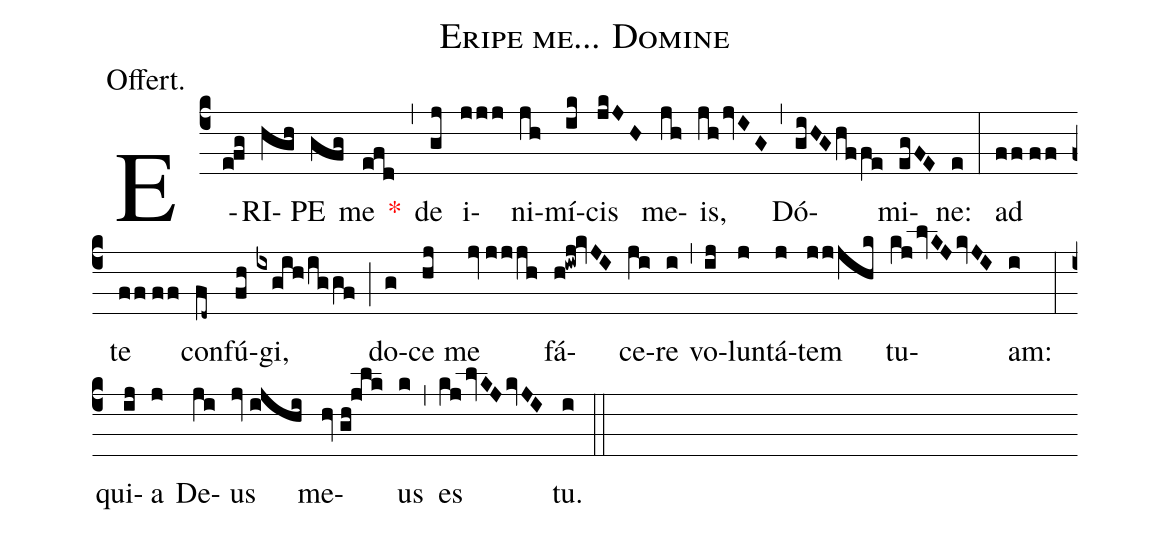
name:Eripe me... Domine;
annotation:Offert.;
mode:III.;
office-part:Offertory;
%%
(c4) E(e!fg)RI(hgh)PE(gfg) me(efd) <v>\red{*}</v>(,) de(gj) i(jjj)ni(jh)mí(ik)cis(jkJH) me(jh)is,(jhjvIG) (,) Dó(giHGhffe)mi(egFE)ne:(e) (:) ad(ff//ff) te(ff//ff) con(fd~)fú(fh)gi,(ixgih/iggf) (;) do(g)ce(hj) me(jv//jjjh) fá(h!iwj!kvJI)ce(ji)re(i) (,) vo(ij)lun(j)tá(j)tem(jjjhk) tu(kj/lvKJkvJI)am:(i) (:) qui(ij)a(j) De(ji)us(jv//ijhi) me(hv//gh!jlk)us(k) (,) es(kj/lvKJkvJI) tu.(i) (::)
